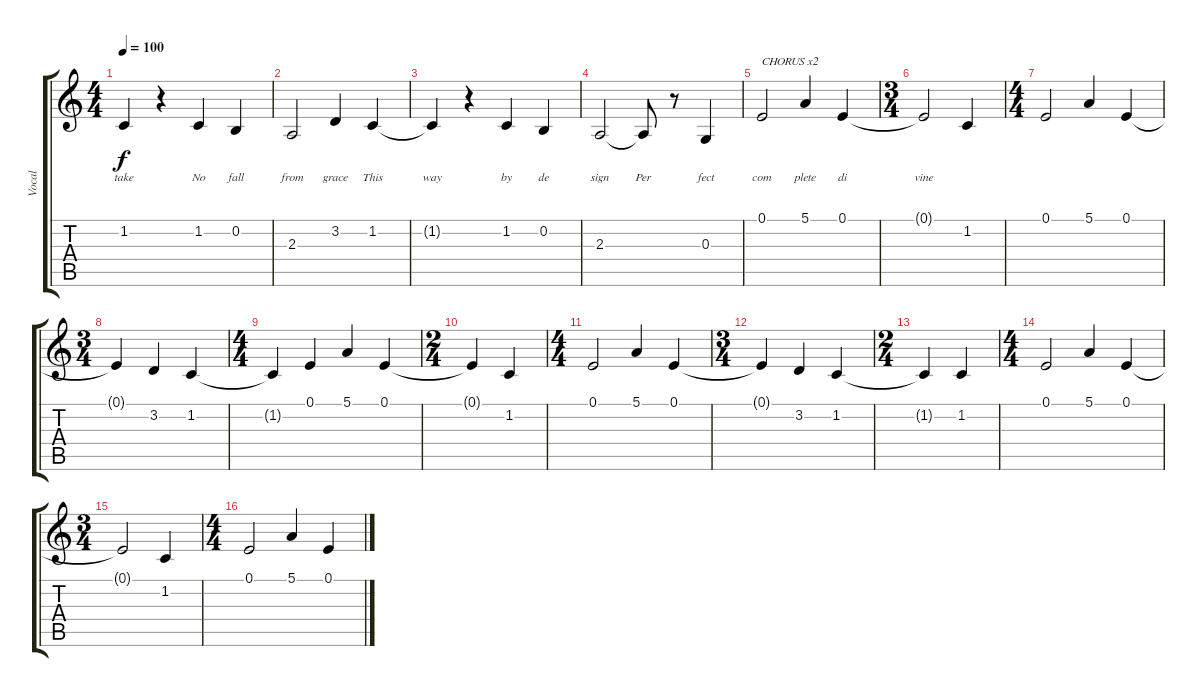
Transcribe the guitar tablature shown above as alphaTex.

\track ("Vocal" "Vocal") {instrument acousticgrandpiano}
\staff {score tabs}
\tuning (E4 B3 G3 D3 A2 E2) {hide}
\ts (4 4)
\tempo 100
\clef g2
\ks c
1.2{t}.4{lyrics (0 "take") lyrics (1 "") lyrics (2 "") lyrics (3 "") lyrics (4 "") dy f} r.4 1.2.4{lyrics (0 "No") lyrics (1 "") lyrics (2 "") lyrics (3 "") lyrics (4 "")} 0.2.4{lyrics (0 "fall") lyrics (1 "") lyrics (2 "") lyrics (3 "") lyrics (4 "")} |
2.3.2{lyrics (0 "from") lyrics (1 "") lyrics (2 "") lyrics (3 "") lyrics (4 "")} 3.2.4{lyrics (0 "grace") lyrics (1 "") lyrics (2 "") lyrics (3 "") lyrics (4 "")} 1.2.4{lyrics (0 "This") lyrics (1 "") lyrics (2 "") lyrics (3 "") lyrics (4 "")} |
1.2{t}.4{lyrics (0 "way") lyrics (1 "") lyrics (2 "") lyrics (3 "") lyrics (4 "")} r.4 1.2.4{lyrics (0 "by") lyrics (1 "") lyrics (2 "") lyrics (3 "") lyrics (4 "")} 0.2.4{lyrics (0 "de") lyrics (1 "") lyrics (2 "") lyrics (3 "") lyrics (4 "")} |
2.3.2{lyrics (0 "sign") lyrics (1 "") lyrics (2 "") lyrics (3 "") lyrics (4 "")} 2.3{t}.8{lyrics (0 "Per") lyrics (1 "") lyrics (2 "") lyrics (3 "") lyrics (4 "")} r.8 0.3.4{lyrics (0 "fect") lyrics (1 "") lyrics (2 "") lyrics (3 "") lyrics (4 "")} |
0.1.2{txt "CHORUS x2" lyrics (0 "com") lyrics (1 "") lyrics (2 "") lyrics (3 "") lyrics (4 "")} 5.1.4{lyrics (0 "plete") lyrics (1 "") lyrics (2 "") lyrics (3 "") lyrics (4 "")} 0.1.4{lyrics (0 "di") lyrics (1 "") lyrics (2 "") lyrics (3 "") lyrics (4 "")} |
\ts (3 4)
0.1{t}.2{lyrics (0 "vine") lyrics (1 "") lyrics (2 "") lyrics (3 "") lyrics (4 "")} 1.2.4 |
\ts (4 4)
0.1.2 5.1.4 0.1.4 |
\ts (3 4)
0.1{t}.4 3.2.4 1.2.4 |
\ts (4 4)
1.2{t}.4 0.1.4 5.1.4 0.1.4 |
\ts (2 4)
0.1{t}.4 1.2.4 |
\ts (4 4)
0.1.2 5.1.4 0.1.4 |
\ts (3 4)
0.1{t}.4 3.2.4 1.2.4 |
\ts (2 4)
1.2{t}.4 1.2.4 |
\ts (4 4)
0.1.2 5.1.4 0.1.4 |
\ts (3 4)
0.1{t}.2 1.2.4 |
\ts (4 4)
0.1.2 5.1.4 0.1.4
